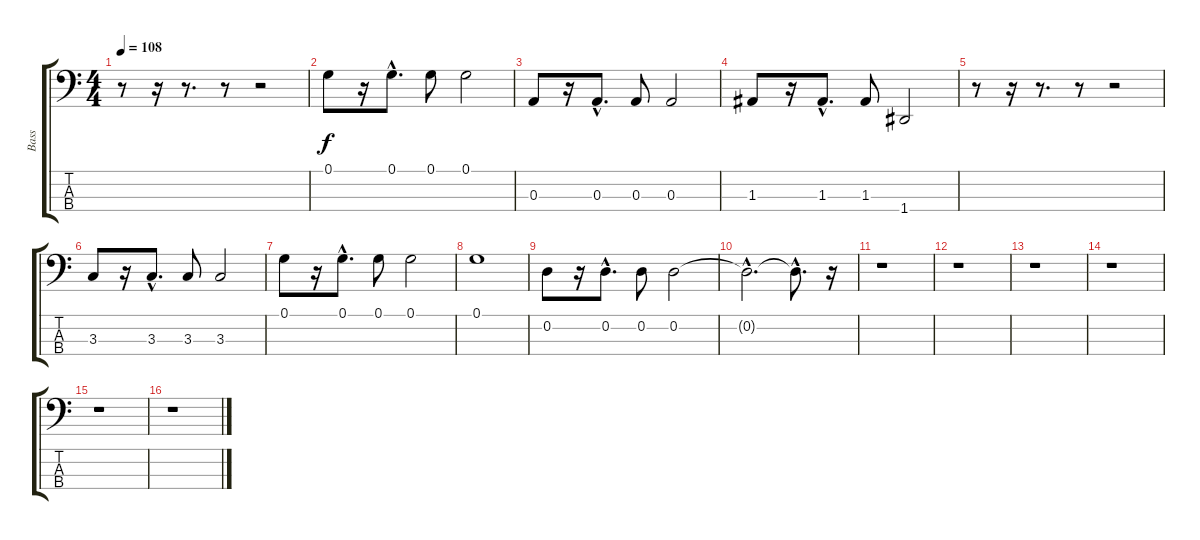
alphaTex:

\track ("Bass" "Bass") {instrument fretlessbass}
\staff {score tabs}
\tuning (G2 D2 A1 D1) {hide}
\ts (4 4)
\tempo 108
\clef f4
\ks c
r.8{dy f} r.16 r.8{d} r.8 r.2 |
0.1.8 r.16 0.1{hac}.8{d} 0.1.8 0.1.2 |
0.3.8 r.16 0.3{hac}.8{d} 0.3.8 0.3.2 |
1.3.8 r.16 1.3{hac}.8{d} 1.3.8 1.4.2 |
r.8 r.16 r.8{d} r.8 r.2 |
3.3.8 r.16 3.3{hac}.8{d} 3.3.8 3.3.2 |
0.1.8 r.16 0.1{hac}.8{d} 0.1.8 0.1.2 |
0.1.1 |
0.2.8 r.16 0.2{hac}.8{d} 0.2.8 0.2.2 |
0.2{hac t}.2{d} 0.2{hac t}.8{d} r.16 |
r.1 |
r.1 |
r.1 |
r.1 |
r.1 |
r.1
